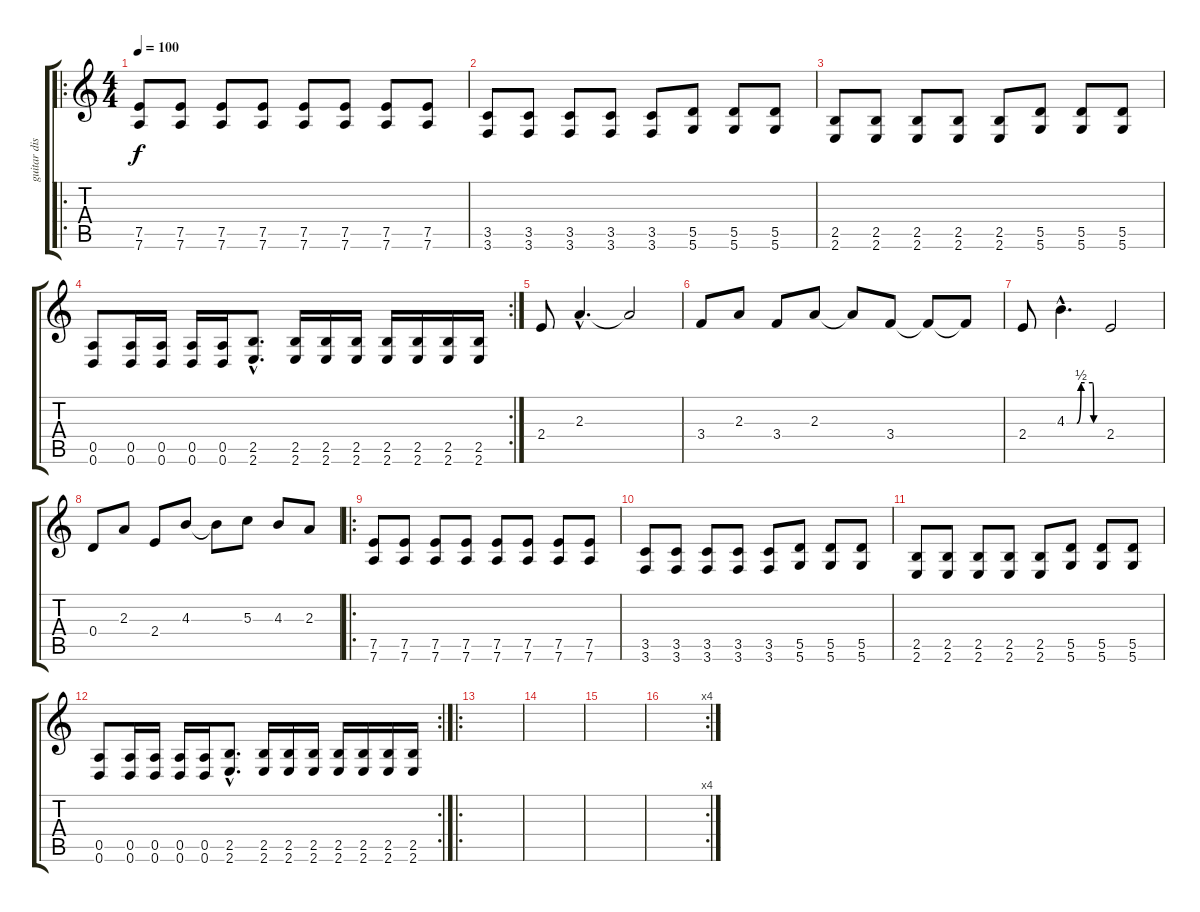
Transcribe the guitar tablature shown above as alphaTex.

\track ("guitar disto " "guitar dis") {instrument distortionguitar}
\staff {score tabs}
\tuning (E4 B3 G3 D3 A2 D2) {hide}
\ro
\ts (4 4)
\tempo 100
\clef g2
\ks c
(7.5 7.6).8{dy f instrument distortionguitar} (7.5 7.6).8 (7.5 7.6).8 (7.5 7.6).8 (7.5 7.6).8 (7.5 7.6).8 (7.5 7.6).8 (7.5 7.6).8 |
(3.5 3.6).8 (3.5 3.6).8 (3.5 3.6).8 (3.5 3.6).8 (3.5 3.6).8 (5.5 5.6).8 (5.5 5.6).8 (5.5 5.6).8 |
(2.5 2.6).8 (2.5 2.6).8 (2.5 2.6).8 (2.5 2.6).8 (2.5 2.6).8 (5.5 5.6).8 (5.5 5.6).8 (5.5 5.6).8 |
\rc 2
(0.5 0.6).8 (0.5 0.6).16 (0.5 0.6).16 (0.5 0.6).16 (0.5 0.6).16 (2.5{hac} 2.6{hac}).8{d} (2.5 2.6).16 (2.5 2.6).16 (2.5 2.6).16 (2.5 2.6).16 (2.5 2.6).16 (2.5 2.6).16 (2.5 2.6).16 |
2.4.8 2.3{hac}.4{d} 2.3{t}.2 |
3.4.8 2.3.8 3.4.8 2.3.8 2.3{t}.8 3.4.8 3.4{t}.8 3.4{t}.8 |
2.4.8 4.3{be (custom 0 0 15 0 17 0 24 2 30 2 43 2 45 0 60 0) hac}.4{d} 2.4.2 |
0.4.8 2.3.8 2.4.8 4.3.8 4.3{t}.8 5.3.8 4.3.8 2.3.8 |
\ro
(7.5 7.6).8 (7.5 7.6).8 (7.5 7.6).8 (7.5 7.6).8 (7.5 7.6).8 (7.5 7.6).8 (7.5 7.6).8 (7.5 7.6).8 |
(3.5 3.6).8 (3.5 3.6).8 (3.5 3.6).8 (3.5 3.6).8 (3.5 3.6).8 (5.5 5.6).8 (5.5 5.6).8 (5.5 5.6).8 |
(2.5 2.6).8 (2.5 2.6).8 (2.5 2.6).8 (2.5 2.6).8 (2.5 2.6).8 (5.5 5.6).8 (5.5 5.6).8 (5.5 5.6).8 |
\rc 2
(0.5 0.6).8 (0.5 0.6).16 (0.5 0.6).16 (0.5 0.6).16 (0.5 0.6).16 (2.5{hac} 2.6{hac}).8{d} (2.5 2.6).16 (2.5 2.6).16 (2.5 2.6).16 (2.5 2.6).16 (2.5 2.6).16 (2.5 2.6).16 (2.5 2.6).16 |
\ro
|
|
|
\rc 4
